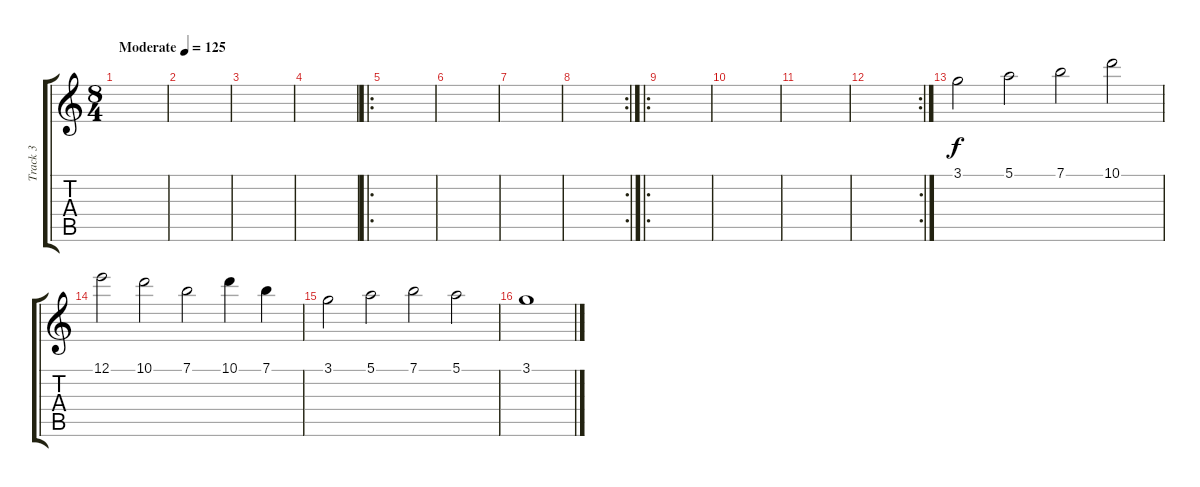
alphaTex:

\track ("Track 3" "Track 3") {instrument electricguitarjazz}
\staff {score tabs}
\tuning (E4 B3 G3 D3 A2 E2) {hide}
\ts (8 4)
\tempo (125 "Moderate")
\clef g2
\ks c
|
|
|
|
\ro
|
|
|
\rc 2
|
\ro
|
|
|
\rc 2
|
3.1.2 5.1.2 7.1.2 10.1.2 |
12.1.2 10.1.2 7.1.2 10.1.4 7.1.4 |
3.1.2 5.1.2 7.1.2 5.1.2 |
3.1.1
